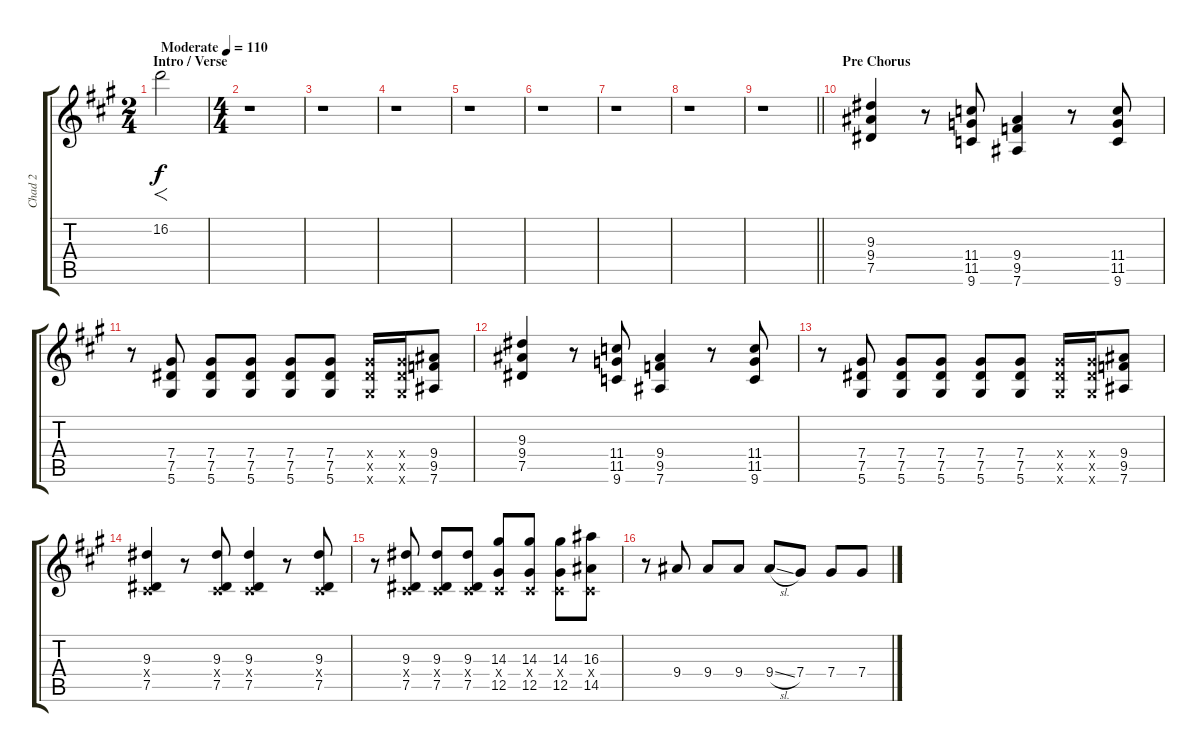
\track ("Chad 2" "Chad 2") {instrument distortionguitar}
\staff {score tabs}
\tuning (Eb4 Bb3 Gb3 Db3 Ab2 Eb2) {hide}
\ts (2 4)
\section ("" "Intro / Verse")
\tempo (110 "Moderate")
\clef g2
\ks a
16.2.2{f dy f instrument distortionguitar} |
\ts (4 4)
r.1 |
r.1 |
r.1 |
r.1 |
r.1 |
r.1 |
r.1 |
\barLineRight lightlight
r.1 |
\section ("" "Pre Chorus")
(9.3 9.4 7.5).4 r.8 (11.4 11.5 9.6).8 (9.4 9.5 7.6).4 r.8 (11.4 11.5 9.6).8 |
r.8 (7.4 7.5 5.6).8 (7.4 7.5 5.6).8 (7.4 7.5 5.6).8 (7.4 7.5 5.6).8 (7.4 7.5 5.6).8 (7.4{x} 7.5{x} 5.6{x}).16 (7.4{x} 7.5{x} 5.6{x}).16 (9.4 9.5 7.6).8 |
(9.3 9.4 7.5).4 r.8 (11.4 11.5 9.6).8 (9.4 9.5 7.6).4 r.8 (11.4 11.5 9.6).8 |
r.8 (7.4 7.5 5.6).8 (7.4 7.5 5.6).8 (7.4 7.5 5.6).8 (7.4 7.5 5.6).8 (7.4 7.5 5.6).8 (7.4{x} 7.5{x} 5.6{x}).16 (7.4{x} 7.5{x} 5.6{x}).16 (9.4 9.5 7.6).8 |
(9.3 0.4{x} 7.5).4 r.8 (9.3 0.4{x} 7.5).8 (9.3 0.4{x} 7.5).4 r.8 (9.3 0.4{x} 7.5).8 |
r.8 (9.3 0.4{x} 7.5).8 (9.3 0.4{x} 7.5).8 (9.3 0.4{x} 7.5).8 (14.3 0.4{x} 12.5).8 (14.3 0.4{x} 12.5).8 (14.3 0.4{x} 12.5).8 (16.3 0.4{x} 14.5).8 |
r.8 9.4.8 9.4.8 9.4.8 9.4{sl}.8 7.4.8 7.4.8 7.4{sl}.8
